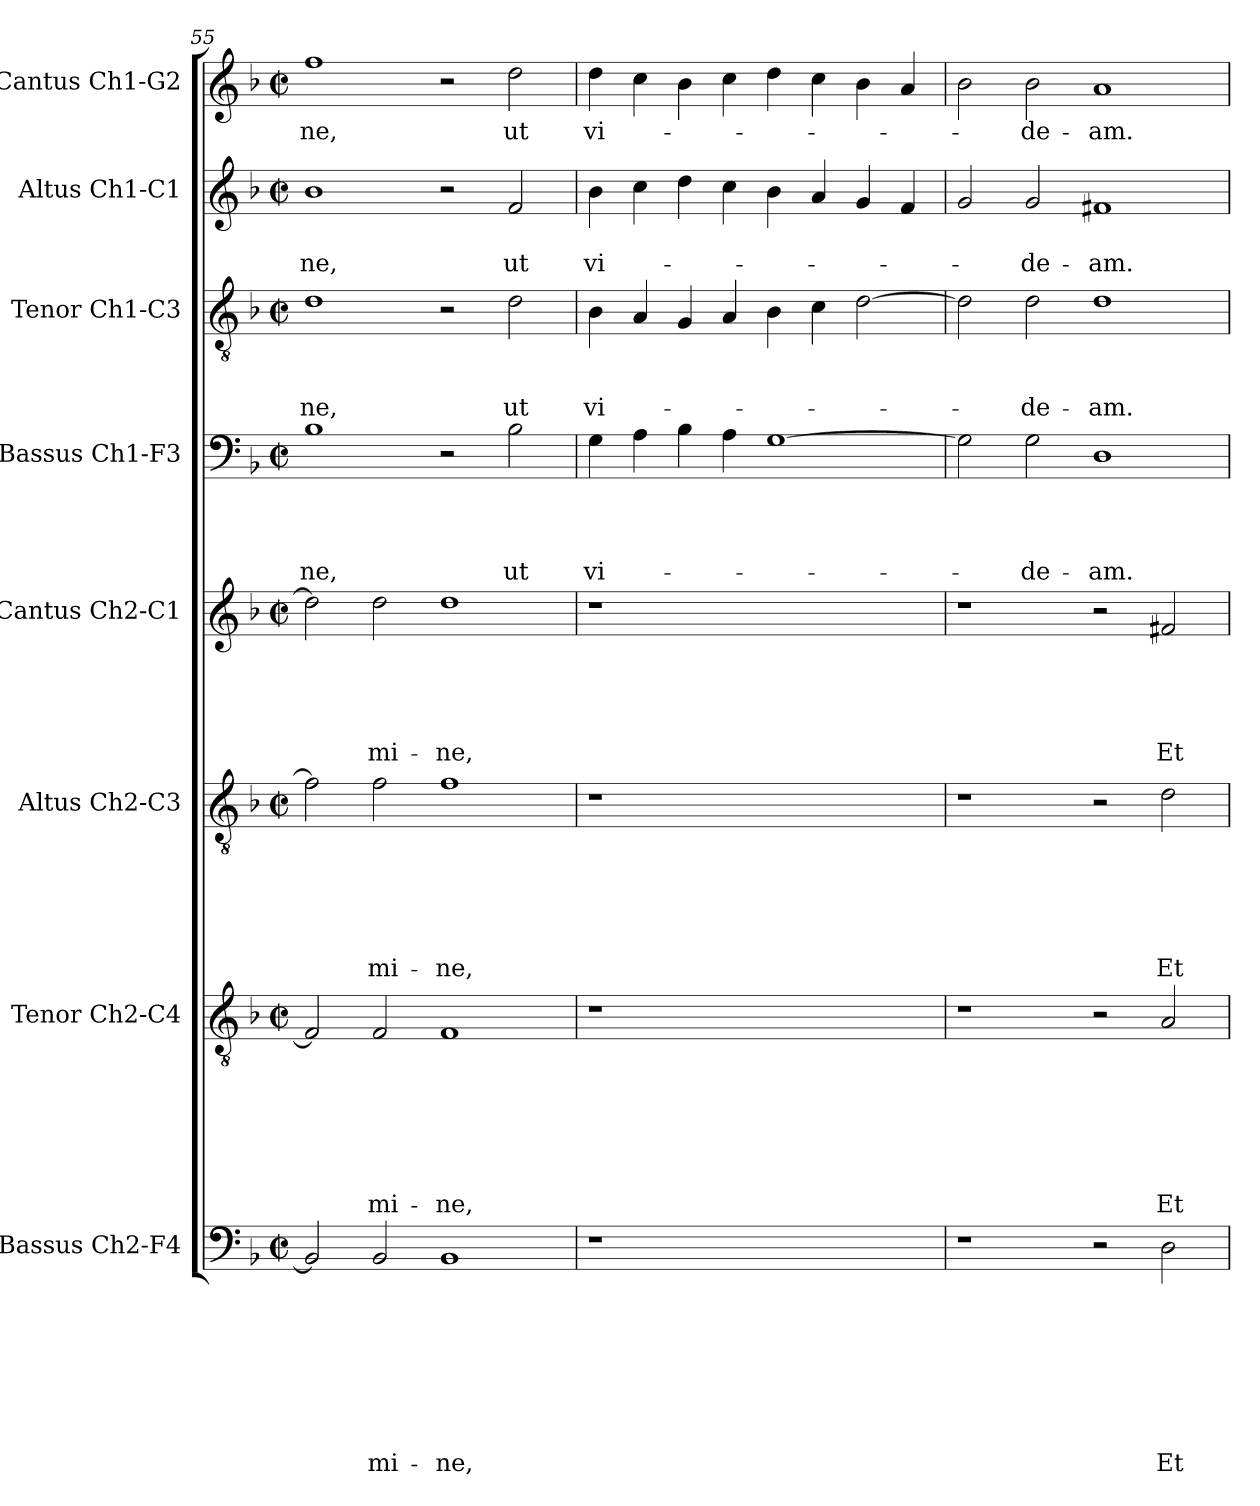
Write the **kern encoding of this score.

**kern	**text	**text	**text	**text	**text	**text	**text	**text	**kern	**text	**text	**text	**text	**text	**text	**text	**kern	**text	**text	**text	**text	**text	**text	**kern	**text	**text	**text	**text	**text	**kern	**text	**text	**text	**text	**kern	**text	**text	**text	**kern	**text	**text	**kern	**text
*part8	*part8	*part8	*part8	*part8	*part8	*part8	*part8	*part8	*part7	*part7	*part7	*part7	*part7	*part7	*part7	*part7	*part6	*part6	*part6	*part6	*part6	*part6	*part6	*part5	*part5	*part5	*part5	*part5	*part5	*part4	*part4	*part4	*part4	*part4	*part3	*part3	*part3	*part3	*part2	*part2	*part2	*part1	*part1
*staff8	*staff8	*staff8	*staff8	*staff8	*staff8	*staff8	*staff8	*staff8	*staff7	*staff7	*staff7	*staff7	*staff7	*staff7	*staff7	*staff7	*staff6	*staff6	*staff6	*staff6	*staff6	*staff6	*staff6	*staff5	*staff5	*staff5	*staff5	*staff5	*staff5	*staff4	*staff4	*staff4	*staff4	*staff4	*staff3	*staff3	*staff3	*staff3	*staff2	*staff2	*staff2	*staff1	*staff1
*I"Bassus Ch2-F4	*	*	*	*	*	*	*	*	*I"Tenor Ch2-C4	*	*	*	*	*	*	*	*I"Altus Ch2-C3	*	*	*	*	*	*	*I"Cantus Ch2-C1	*	*	*	*	*	*I"Bassus Ch1-F3	*	*	*	*	*I"Tenor Ch1-C3	*	*	*	*I"Altus Ch1-C1	*	*	*I"Cantus Ch1-G2	*
*I'B2	*	*	*	*	*	*	*	*	*I'T2	*	*	*	*	*	*	*	*I'A2	*	*	*	*	*	*	*I'C2	*	*	*	*	*	*I'B	*	*	*	*	*I'T	*	*	*	*I'A	*	*	*I'C	*
*clefF4	*	*	*	*	*	*	*	*	*clefGv2	*	*	*	*	*	*	*	*clefGv2	*	*	*	*	*	*	*clefG2	*	*	*	*	*	*clefF4	*	*	*	*	*clefGv2	*	*	*	*clefG2	*	*	*clefG2	*
*k[b-]	*	*	*	*	*	*	*	*	*k[b-]	*	*	*	*	*	*	*	*k[b-]	*	*	*	*	*	*	*k[b-]	*	*	*	*	*	*k[b-]	*	*	*	*	*k[b-]	*	*	*	*k[b-]	*	*	*k[b-]	*
*F:	*	*	*	*	*	*	*	*	*F:	*	*	*	*	*	*	*	*F:	*	*	*	*	*	*	*F:	*	*	*	*	*	*F:	*	*	*	*	*F:	*	*	*	*F:	*	*	*F:	*
*M2/2	*	*	*	*	*	*	*	*	*M2/2	*	*	*	*	*	*	*	*M2/2	*	*	*	*	*	*	*M2/2	*	*	*	*	*	*M2/2	*	*	*	*	*M2/2	*	*	*	*M2/2	*	*	*M2/2	*
*met(c|)	*	*	*	*	*	*	*	*	*met(c|)	*	*	*	*	*	*	*	*met(c|)	*	*	*	*	*	*	*met(c|)	*	*	*	*	*	*met(c|)	*	*	*	*	*met(c|)	*	*	*	*met(c|)	*	*	*met(c|)	*
=55	=55	=55	=55	=55	=55	=55	=55	=55	=55	=55	=55	=55	=55	=55	=55	=55	=55	=55	=55	=55	=55	=55	=55	=55	=55	=55	=55	=55	=55	=55	=55	=55	=55	=55	=55	=55	=55	=55	=55	=55	=55	=55	=55
!	!	!	!	!	!	!	!	!	!	!	!	!	!	!	!	!	!	!	!	!	!	!	!	!	!	!	!	!	!	!	!	!	!	!LO:LY:b	!	!	!	!LO:LY:b	!	!	!LO:LY:b	!	!LO:LY:b
2BB-/]	.	.	.	.	.	.	.	.	2F/]	.	.	.	.	.	.	.	2f\]	.	.	.	.	.	.	2dd\]	.	.	.	.	.	1B-	.	.	.	-ne,	1d	.	.	-ne,	1b-	.	-ne,	1ff	-ne,
!	!	!	!	!	!	!	!	!LO:LY:b	!	!	!	!	!	!	!	!LO:LY:b	!	!	!	!	!	!	!LO:LY:b	!	!	!	!	!	!LO:LY:b	!	!	!	!	!	!	!	!	!	!	!	!	!	!
2BB-/	.	.	.	.	.	.	.	-mi-	2F/	.	.	.	.	.	.	-mi-	2f\	.	.	.	.	.	-mi-	2dd\	.	.	.	.	-mi-	.	.	.	.	.	.	.	.	.	.	.	.	.	.
!	!	!	!	!	!	!	!	!LO:LY:b	!	!	!	!	!	!	!	!LO:LY:b	!	!	!	!	!	!	!LO:LY:b	!	!	!	!	!	!LO:LY:b	!	!	!	!	!	!	!	!	!	!	!	!	!	!
1BB-	.	.	.	.	.	.	.	-ne,	1F	.	.	.	.	.	.	-ne,	1f	.	.	.	.	.	-ne,	1dd	.	.	.	.	-ne,	2r	.	.	.	.	2r	.	.	.	2r	.	.	2r	.
!	!	!	!	!	!	!	!	!	!	!	!	!	!	!	!	!	!	!	!	!	!	!	!	!	!	!	!	!	!	!	!	!	!	!LO:LY:b	!	!	!	!LO:LY:b	!	!	!LO:LY:b	!	!LO:LY:b
.	.	.	.	.	.	.	.	.	.	.	.	.	.	.	.	.	.	.	.	.	.	.	.	.	.	.	.	.	.	2B-\	.	.	.	ut	2d\	.	.	ut	2f/	.	ut	2dd\	ut
=56	=56	=56	=56	=56	=56	=56	=56	=56	=56	=56	=56	=56	=56	=56	=56	=56	=56	=56	=56	=56	=56	=56	=56	=56	=56	=56	=56	=56	=56	=56	=56	=56	=56	=56	=56	=56	=56	=56	=56	=56	=56	=56	=56
!	!	!	!	!	!	!	!	!	!	!	!	!	!	!	!	!	!	!	!	!	!	!	!	!	!	!	!	!	!	!	!	!	!	!LO:LY:b	!	!	!	!LO:LY:b	!	!	!LO:LY:b	!	!LO:LY:b
1r	.	.	.	.	.	.	.	.	1r	.	.	.	.	.	.	.	1r	.	.	.	.	.	.	1r	.	.	.	.	.	4G\	.	.	.	vi-	4B-\	.	.	vi-	4b-\	.	vi-	4dd\	vi-
.	.	.	.	.	.	.	.	.	.	.	.	.	.	.	.	.	.	.	.	.	.	.	.	.	.	.	.	.	.	4A\	.	.	.	.	4A/	.	.	.	4cc\	.	.	4cc\	.
.	.	.	.	.	.	.	.	.	.	.	.	.	.	.	.	.	.	.	.	.	.	.	.	.	.	.	.	.	.	4B-\	.	.	.	.	4G/	.	.	.	4dd\	.	.	4b-\	.
.	.	.	.	.	.	.	.	.	.	.	.	.	.	.	.	.	.	.	.	.	.	.	.	.	.	.	.	.	.	4A\	.	.	.	.	4A/	.	.	.	4cc\	.	.	4cc\	.
1ryy	.	.	.	.	.	.	.	.	1ryy	.	.	.	.	.	.	.	1ryy	.	.	.	.	.	.	1ryy	.	.	.	.	.	[1G	.	.	.	.	4B-\	.	.	.	4b-\	.	.	4dd\	.
.	.	.	.	.	.	.	.	.	.	.	.	.	.	.	.	.	.	.	.	.	.	.	.	.	.	.	.	.	.	.	.	.	.	.	4c\	.	.	.	4a/	.	.	4cc\	.
.	.	.	.	.	.	.	.	.	.	.	.	.	.	.	.	.	.	.	.	.	.	.	.	.	.	.	.	.	.	.	.	.	.	.	[2d\	.	.	.	4g/	.	.	4b-\	.
.	.	.	.	.	.	.	.	.	.	.	.	.	.	.	.	.	.	.	.	.	.	.	.	.	.	.	.	.	.	.	.	.	.	.	.	.	.	.	4f/	.	.	4a/	.
=57	=57	=57	=57	=57	=57	=57	=57	=57	=57	=57	=57	=57	=57	=57	=57	=57	=57	=57	=57	=57	=57	=57	=57	=57	=57	=57	=57	=57	=57	=57	=57	=57	=57	=57	=57	=57	=57	=57	=57	=57	=57	=57	=57
1r	.	.	.	.	.	.	.	.	1r	.	.	.	.	.	.	.	1r	.	.	.	.	.	.	1r	.	.	.	.	.	2G\]	.	.	.	.	2d\]	.	.	.	2g/	.	.	2b-\	.
!	!	!	!	!	!	!	!	!	!	!	!	!	!	!	!	!	!	!	!	!	!	!	!	!	!	!	!	!	!	!	!	!	!	!LO:LY:b	!	!	!	!LO:LY:b	!	!	!LO:LY:b	!	!LO:LY:b
.	.	.	.	.	.	.	.	.	.	.	.	.	.	.	.	.	.	.	.	.	.	.	.	.	.	.	.	.	.	2G\	.	.	.	-de-	2d\	.	.	-de-	2g/	.	-de-	2b-\	-de-
!	!	!	!	!	!	!	!	!	!	!	!	!	!	!	!	!	!	!	!	!	!	!	!	!	!	!	!	!	!	!	!	!	!	!LO:LY:b	!	!	!	!LO:LY:b	!	!	!LO:LY:b	!	!LO:LY:b
2r	.	.	.	.	.	.	.	.	2r	.	.	.	.	.	.	.	2r	.	.	.	.	.	.	2r	.	.	.	.	.	1D	.	.	.	-am.	1d	.	.	-am.	1f#X	.	-am.	1a	-am.
!	!	!	!	!	!	!	!	!LO:LY:b	!	!	!	!	!	!	!	!LO:LY:b	!	!	!	!	!	!	!LO:LY:b	!	!	!	!	!	!LO:LY:b	!	!	!	!	!	!	!	!	!	!	!	!	!	!
2D\	.	.	.	.	.	.	.	Et	2A/	.	.	.	.	.	.	Et	2d\	.	.	.	.	.	Et	2f#X/	.	.	.	.	Et	.	.	.	.	.	.	.	.	.	.	.	.	.	.
=	=	=	=	=	=	=	=	=	=	=	=	=	=	=	=	=	=	=	=	=	=	=	=	=	=	=	=	=	=	=	=	=	=	=	=	=	=	=	=	=	=	=	=
*-	*-	*-	*-	*-	*-	*-	*-	*-	*-	*-	*-	*-	*-	*-	*-	*-	*-	*-	*-	*-	*-	*-	*-	*-	*-	*-	*-	*-	*-	*-	*-	*-	*-	*-	*-	*-	*-	*-	*-	*-	*-	*-	*-
